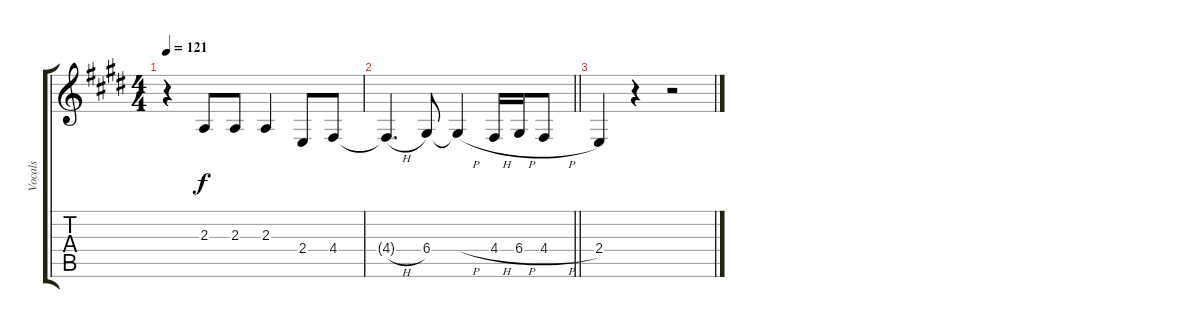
\track ("Vocals" "Vocals") {instrument trumpet}
\staff {score tabs}
\tuning (E4 B3 G3 D3 A2 E2) {hide}
\ts (4 4)
\tempo 121
\clef g2
\ks e
r.4{dy f} 2.3.8 2.3.8 2.3.4 2.4.8 4.4.8 |
\barLineRight lightlight
4.4{h t}.4{d} 6.4.8 6.4{h t}.4 4.4{h}.16 6.4{h}.16 4.4{h}.8 |
2.4.4 r.4 r.2
